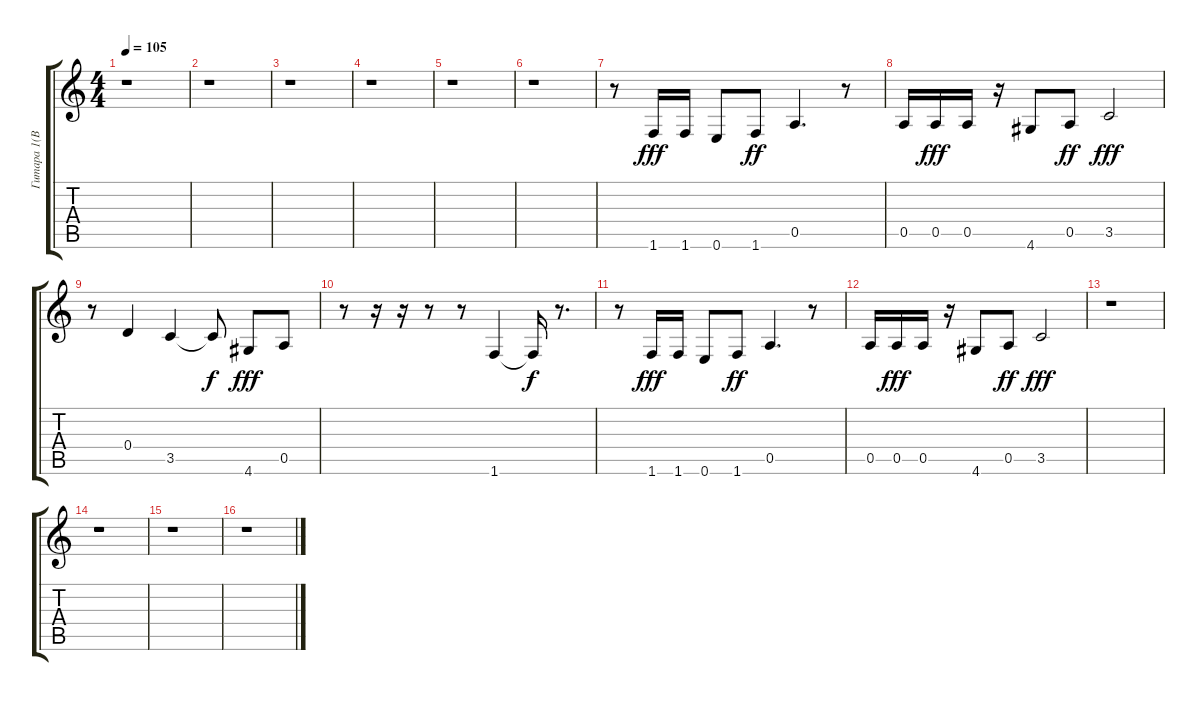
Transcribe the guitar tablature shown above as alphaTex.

\track ("Гитара 1(Вадим)" "Гитара 1(В") {instrument electricguitarclean}
\staff {score tabs}
\tuning (E4 B3 G3 D3 A2 E2) {hide}
\ts (4 4)
\tempo 105
\clef g2
\ks c
r.1{dy p} |
r.1 |
r.1 |
r.1 |
r.1 |
r.1 |
r.8 1.6.16{dy fff} 1.6.16 0.6.8 1.6.8{dy ff} 0.5.4{d} r.8 |
0.5.16 0.5.16{dy fff} 0.5.16 r.16 4.6.8 0.5.8{dy ff} 3.5.2{dy fff} |
r.8 0.4.4 3.5.4 3.5{t}.8{dy f} 4.6.8{dy fff} 0.5.8 |
r.8 r.16 r.16 r.8 r.8 1.6.4 1.6{t}.16{dy f} r.8{d} |
r.8 1.6.16{dy fff} 1.6.16 0.6.8 1.6.8{dy ff} 0.5.4{d} r.8 |
0.5.16 0.5.16{dy fff} 0.5.16 r.16 4.6.8 0.5.8{dy ff} 3.5.2{dy fff} |
r.1 |
r.1 |
r.1 |
r.1
